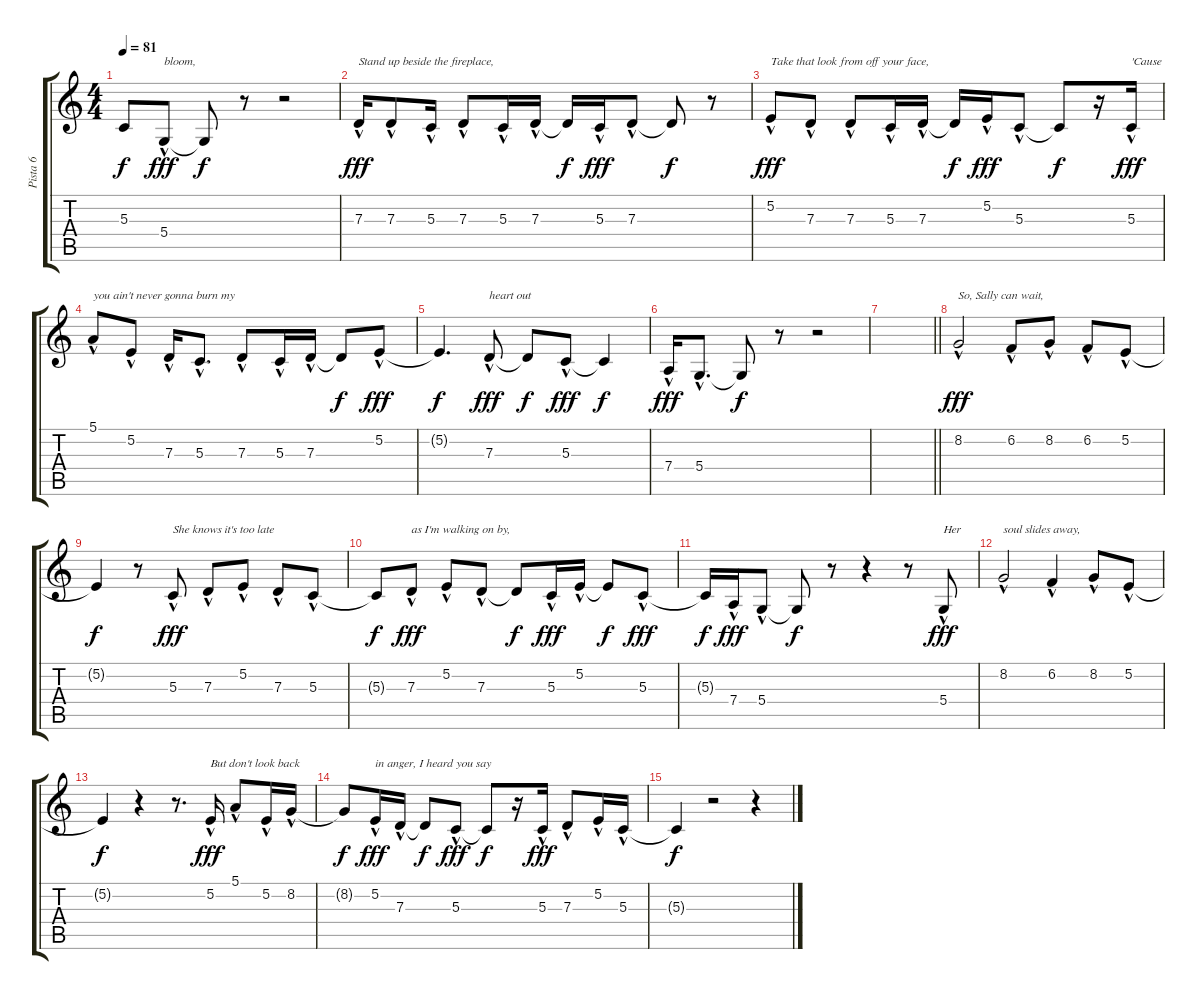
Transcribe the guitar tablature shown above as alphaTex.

\track ("Pista 6" "Pista 6") {instrument altosax}
\staff {score tabs}
\tuning (E4 B3 G3 D3 A2 E2) {hide}
\ts (4 4)
\tempo 81
\clef g2
\ks c
5.3{t}.8{dy f} 5.4{hac}.8{txt "bloom," dy fff} 5.4{t}.8{dy f} r.8 r.2 |
7.3{hac}.16{txt "Stand up beside the fireplace," dy fff} 7.3{hac}.8 5.3{hac}.16 7.3{hac}.8 5.3{hac}.16 7.3{hac}.16 7.3{t}.16{dy f} 5.3{hac}.16{dy fff} 7.3{hac}.8 7.3{t}.8{dy f} r.8 |
5.2{hac}.8{txt "Take that look from off your face," dy fff} 7.3{hac}.8 7.3{hac}.8 5.3{hac}.16 7.3{hac}.16 7.3{t}.16{dy f} 5.2{hac}.16{dy fff} 5.3{hac}.8 5.3{t}.8{dy f} r.16 5.3{hac}.16{txt "'Cause" dy fff} |
5.1{hac}.8{txt "you ain't never gonna burn my"} 5.2{hac}.8 7.3{hac}.16 5.3{hac}.8{d} 7.3{hac}.8 5.3{hac}.16 7.3{hac}.16 7.3{t}.8{dy f} 5.2{hac}.8{dy fff} |
5.2{t}.4{d dy f} 7.3{hac}.8{txt "heart out" dy fff} 7.3{t}.8{dy f} 5.3{hac}.8{dy fff} 5.3{t}.4{dy f} |
7.4{hac}.16{dy fff} 5.4{hac}.8{d} 5.4{t}.8{dy f} r.8 r.2 |
\barLineRight lightlight
|
8.2{hac}.2{txt "So, Sally can wait," dy fff} 6.2{hac}.8 8.2{hac}.8 6.2{hac}.8 5.2{hac}.8 |
5.2{t}.4{dy f} r.8 5.3{hac}.8{txt "She knows it's too late" dy fff} 7.3{hac}.8 5.2{hac}.8 7.3{hac}.8 5.3{hac}.8 |
5.3{t}.8{dy f} 7.3{hac}.8{txt "as I'm walking on by," dy fff} 5.2{hac}.8 7.3{hac}.8 7.3{t}.8{dy f} 5.3{hac}.16{dy fff} 5.2{hac}.16 5.2{t}.8{dy f} 5.3{hac}.8{dy fff} |
5.3{t}.16{dy f} 7.4{hac}.16{dy fff} 5.4{hac}.8 5.4{t}.8{dy f} r.8 r.4 r.8 5.4{hac}.8{txt "Her" dy fff} |
8.2{hac}.2{txt "soul slides away,"} 6.2{hac}.4 8.2{hac}.8 5.2{hac}.8 |
5.2{t}.4{dy f} r.4 r.8{d} 5.2{hac}.16{txt "But don't look back" dy fff} 5.1{hac}.8 5.2{hac}.16 8.2{hac}.16 |
8.2{t}.8{dy f} 5.2{hac}.16{txt "in anger, I heard you say" dy fff} 7.3{hac}.16 7.3{t}.8{dy f} 5.3{hac}.8{dy fff} 5.3{t}.8{dy f} r.16 5.3{hac}.16{dy fff} 7.3{hac}.8 5.2{hac}.16 5.3{hac}.16 |
5.3{t}.4{dy f} r.2 r.4
